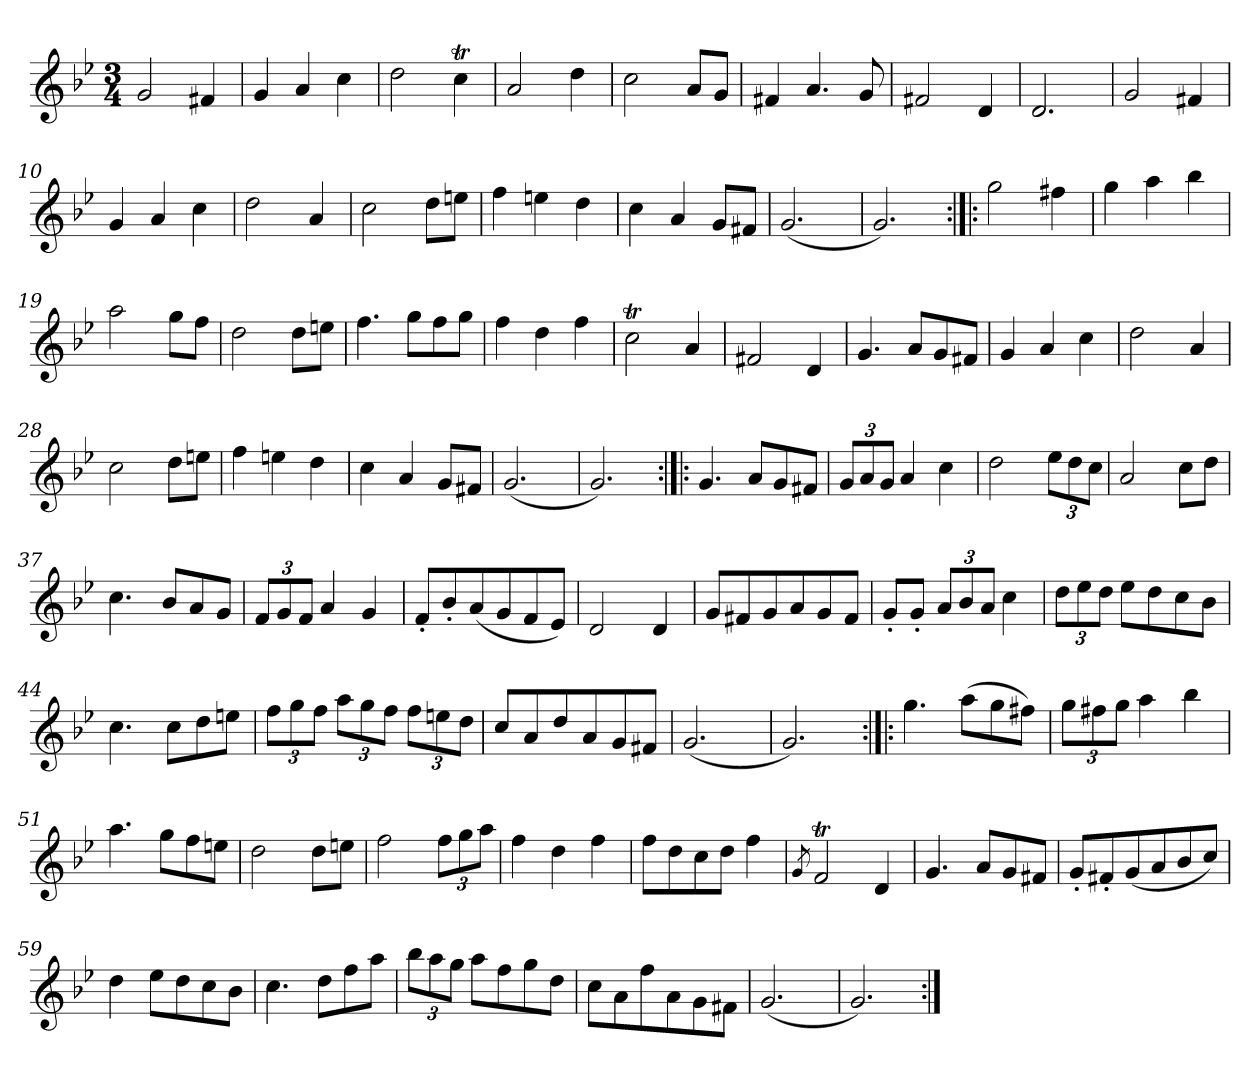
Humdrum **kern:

**kern
*part1
*staff1
*clefG2
*k[b-e-]
*g:
*M3/4
=1
2g/
4f#X/
=2
4g/
4a/
4cc\
=3
2dd\
4ccT\
=4
2a/
4dd\
=5
2cc\
8a/L
8g/J
=6
4f#X/
4.a/
8g/
=7
2f#X/
4d/
=8
2.d/
=9
2g/
4f#X/
=10
4g/
4a/
4cc\
=11
2dd\
4a/
=12
2cc\
8dd\L
8een\J
=13
4ff\
4een\
4dd\
!!LO:LB:g=z
=14
4cc\
4a/
8g/L
8f#X/J
=15
(<2.g/
=16
2.g/)
=17:|!|:
2gg\
4ff#X\
=18
4gg\
4aa\
4bb-\
=19
2aa\
8gg\L
8ff\J
=20
2dd\
8dd\L
8een\J
=21
4.ff\
8gg\L
8ff\
8gg\J
=22
4ff\
4dd\
4ff\
=23
2ccT\
4a/
=24
2f#X/
4d/
=25
4.g/
8a/L
8g/
8f#X/J
!!LO:LB:g=z
=26
4g/
4a/
4cc\
=27
2dd\
4a/
=28
2cc\
8dd\L
8een\J
=29
4ff\
4een\
4dd\
=30
4cc\
4a/
8g/L
8f#X/J
=31
(<2.g/
=32
2.g/)
=33:|!|:
4.g/
8a/L
8g/
8f#X/J
=34
*Xbrackettup
12g/L
12a/
12g/J
4a/
4cc\
=35
2dd\
12ee-\L
12dd\
12cc\J
=36
2a/
8cc\L
8dd\J
!!LO:LB:g=z
=37
4.cc\
8b-/L
8a/
8g/J
=38
12f/L
12g/
12f/J
4a/
4g/
=39
8f'/L
8b-'/
(<8a/
8g/
8f/
8e-/J)
=40
2d/
4d/
=41
8g/L
8f#X/
8g/
8a/
8g/
8f#/J
=42
8g'/L
8g'/J
12a/L
12b-/
12a/J
4cc\
=43
12dd\L
12ee-\
12dd\J
8ee-\L
8dd\
8cc\
8b-\J
=44
4.cc\
8cc\L
8dd\
8een\J
!!LO:LB:g=z
=45
12ff\L
12gg\
12ff\J
12aa\L
12gg\
12ff\J
12ff\L
12een\
12dd\J
=46
8cc/L
8a/
8dd/
8a/
8g/
8f#X/J
=47
(<2.g/
=48
2.g/)
=49:|!|:
4.gg\
(>8aa\L
8gg\
8ff#X\J)
=50
12gg\L
12ff#X\
12gg\J
4aa\
4bb-\
=51
4.aa\
8gg\L
8ff\
8een\J
=52
2dd\
8dd\L
8een\J
!!LO:LB:g=z
=53
2ff\
12ff\L
12gg\
12aa\J
=54
4ff\
4dd\
4ff\
=55
8ff\L
8dd\
8cc\
8dd\J
4ff\
=56
8qg/
2fT/
4d/
=57
4.g/
8a/L
8g/
8f#X/J
=58
8g'/L
8f#X'/
(<8g/
8a/
8b-/
8cc/J)
=59
4dd\
8ee-\L
8dd\
8cc\
8b-\J
=60
4.cc\
8dd\L
8ff\
8aa\J
!!LO:LB:g=z
=61
12bb-\L
12aa\
12gg\J
8aa\L
8ff\
8gg\
8dd\J
=62
8cc\L
8a\
8ff\
8a\
8g\
8f#X\J
=63
(<2.g/
=64
2.g/)
=:|!
*-
